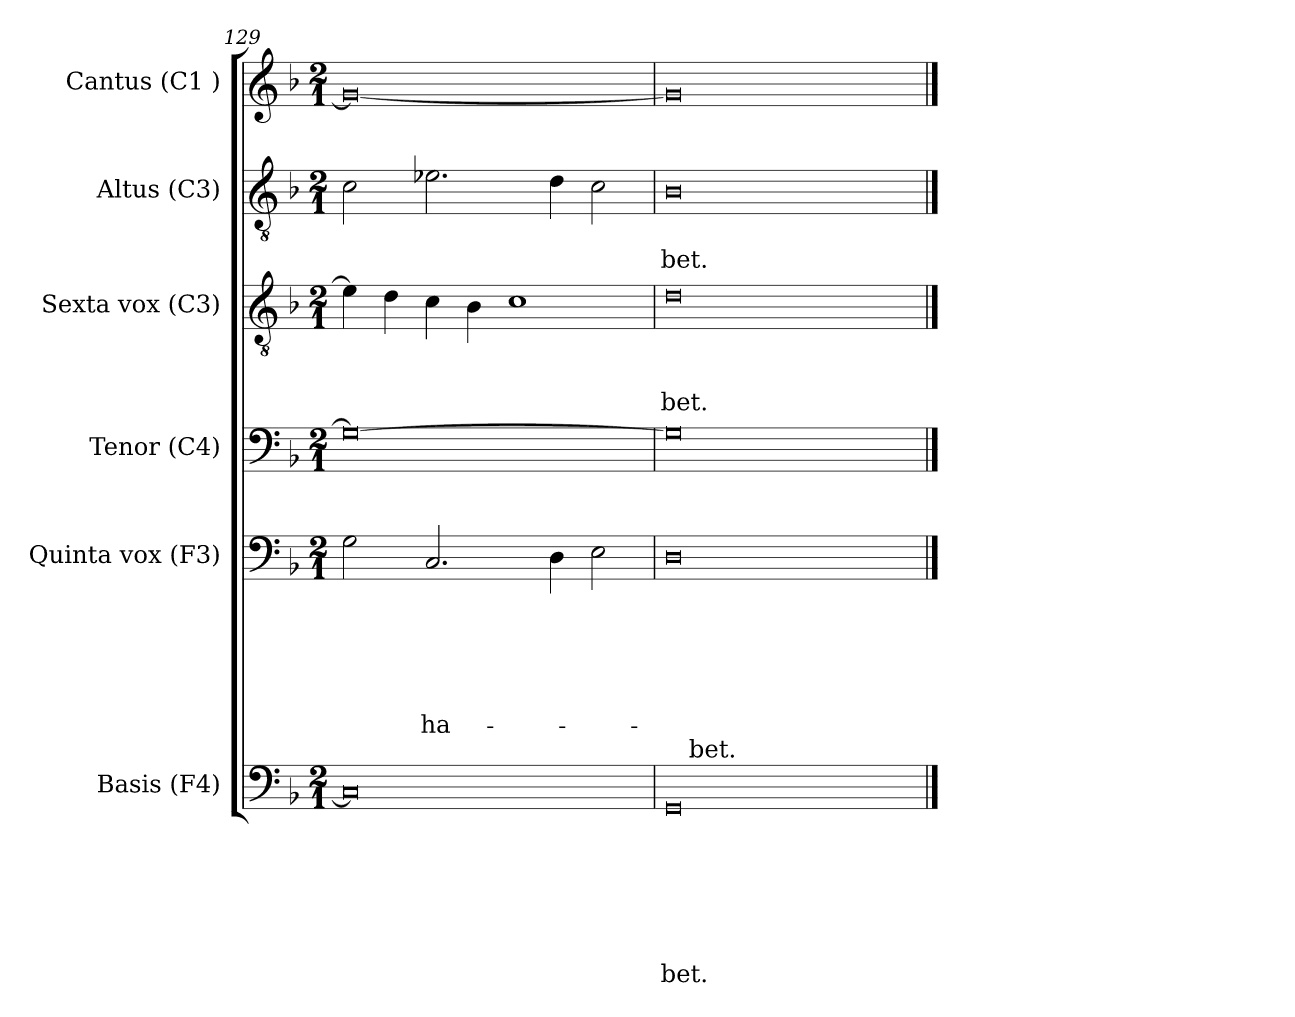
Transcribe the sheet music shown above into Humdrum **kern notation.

**kern	**text	**text	**text	**text	**text	**text	**text	**kern	**text	**text	**text	**text	**text	**text	**kern	**text	**kern	**text	**text	**text	**kern	**text	**text	**kern
*part6	*part6	*part6	*part6	*part6	*part6	*part6	*part6	*part5	*part5	*part5	*part5	*part5	*part5	*part5	*part4	*part4	*part3	*part3	*part3	*part3	*part2	*part2	*part2	*part1
*staff6	*staff6	*staff6	*staff6	*staff6	*staff6	*staff6	*staff6	*staff5	*staff5	*staff5	*staff5	*staff5	*staff5	*staff5	*staff4	*staff4	*staff3	*staff3	*staff3	*staff3	*staff2	*staff2	*staff2	*staff1
*I"Basis (F4)	*	*	*	*	*	*	*	*I"Quinta vox (F3)	*	*	*	*	*	*	*I"Tenor (C4)	*	*I"Sexta vox (C3)	*	*	*	*I"Altus (C3)	*	*	*I"Cantus (C1 )
*I'B	*	*	*	*	*	*	*	*I'QV	*	*	*	*	*	*	*I'T	*	*I'SV	*	*	*	*I'A	*	*	*I'C
*clefF4	*	*	*	*	*	*	*	*clefF4	*	*	*	*	*	*	*clefF4	*	*clefGv2	*	*	*	*clefGv2	*	*	*clefG2
*k[b-]	*	*	*	*	*	*	*	*k[b-]	*	*	*	*	*	*	*k[b-]	*	*k[b-]	*	*	*	*k[b-]	*	*	*k[b-]
*F:	*	*	*	*	*	*	*	*F:	*	*	*	*	*	*	*F:	*	*F:	*	*	*	*F:	*	*	*F:
*M2/1	*	*	*	*	*	*	*	*M2/1	*	*	*	*	*	*	*M2/1	*	*M2/1	*	*	*	*M2/1	*	*	*M2/1
=129	=129	=129	=129	=129	=129	=129	=129	=129	=129	=129	=129	=129	=129	=129	=129	=129	=129	=129	=129	=129	=129	=129	=129	=129
0C]	.	.	.	.	.	.	.	2G\	.	.	.	.	.	.	0G_	.	4e-\]	.	.	.	2c\	.	.	0g_
.	.	.	.	.	.	.	.	.	.	.	.	.	.	.	.	.	4d\	.	.	.	.	.	.	.
!	!	!	!	!	!	!	!	!	!	!	!	!	!	!LO:LY:b	!	!	!	!	!	!	!	!	!	!
.	.	.	.	.	.	.	.	2.C/	.	.	.	.	.	ha-	.	.	4c\	.	.	.	2.e-\	.	.	.
.	.	.	.	.	.	.	.	.	.	.	.	.	.	.	.	.	4B-\	.	.	.	.	.	.	.
.	.	.	.	.	.	.	.	.	.	.	.	.	.	.	.	.	1c	.	.	.	.	.	.	.
.	.	.	.	.	.	.	.	4D\	.	.	.	.	.	.	.	.	.	.	.	.	4d\	.	.	.
.	.	.	.	.	.	.	.	2E\	.	.	.	.	.	.	.	.	.	.	.	.	2c\	.	.	.
=130	=130	=130	=130	=130	=130	=130	=130	=130	=130	=130	=130	=130	=130	=130	=130	=130	=130	=130	=130	=130	=130	=130	=130	=130
!	!	!	!	!	!	!	!LO:LY:b	!	!	!	!	!	!	!	!	!	!	!	!	!LO:LY:b	!	!	!LO:LY:b	!
*^	*	*	*	*	*	*	*	*	*	*	*	*	*	*	*	*	*	*	*	*	*	*	*	*
0GG	16.ryy	.	.	.	.	.	.	-bet.	0D	.	.	.	.	.	.	0G]	.	0d	.	.	-bet.	0B-	.	-bet.	0g]
!	!LO:TX:a:t=bet.	!	!	!	!	!	!	!	!	!	!	!	!	!	!	!	!	!	!	!	!	!	!	!	!
.	1ryy	.	.	.	.	.	.	.	.	.	.	.	.	.	.	.	.	.	.	.	.	.	.	.	.
.	2ryy	.	.	.	.	.	.	.	.	.	.	.	.	.	.	.	.	.	.	.	.	.	.	.	.
.	4ryy	.	.	.	.	.	.	.	.	.	.	.	.	.	.	.	.	.	.	.	.	.	.	.	.
.	8ryy	.	.	.	.	.	.	.	.	.	.	.	.	.	.	.	.	.	.	.	.	.	.	.	.
.	32ryy	.	.	.	.	.	.	.	.	.	.	.	.	.	.	.	.	.	.	.	.	.	.	.	.
*v	*v	*	*	*	*	*	*	*	*	*	*	*	*	*	*	*	*	*	*	*	*	*	*	*	*
==	==	==	==	==	==	==	==	==	==	==	==	==	==	==	==	==	==	==	==	==	==	==	==	==
*-	*-	*-	*-	*-	*-	*-	*-	*-	*-	*-	*-	*-	*-	*-	*-	*-	*-	*-	*-	*-	*-	*-	*-	*-
